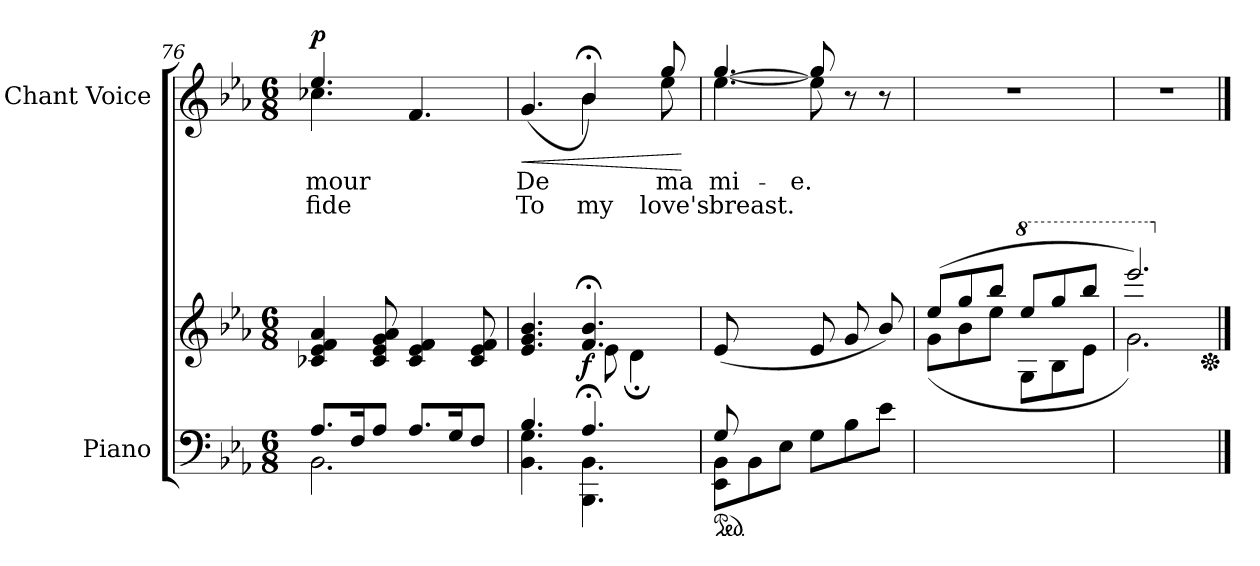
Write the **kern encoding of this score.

**kern	**kern	**dynam	**kern	**text	**text	**dynam
*part2	*part2	*part2	*part1	*part1	*part1	*part1
*staff3	*staff2	*staff2/3	*staff1	*staff1	*staff1	*staff1
*I"Piano	*	*	*I"Chant Voice	*	*	*
*I'Pno	*	*	*	*	*	*
*clefF4	*clefG2	*	*clefG2	*	*	*
*k[b-e-a-]	*k[b-e-a-]	*	*k[b-e-a-]	*	*	*
*M6/8	*M6/8	*	*M6/8	*	*	*
*MM132	*MM132	*	*MM132	*	*	*
=76	=76	=76	=76	=76	=76	=76
*^	*	*	*	*	*	*
!	!	!	!	!	!LO:LY:b	!LO:LY:b	!LO:DY:a
*	*	*	*	*^	*	*	*
8.A-/L	2.BB-\	4c-X/ 4e-/ 4f/ 4a-/	.	4.ee-/	4.cc-X\	-mour	-fide	p
16F/K	.	.	.	.	.	.	.	.
8A-/J	.	8c-/ 8e-/ 8g/ 8a-/	.	.	.	.	.	.
8.A-/L	.	4c-/ 4e-/ 4f/	.	4.f/	4.ryy	.	.	.
16G/K	.	.	.	.	.	.	.	.
8F/J	.	8c-/ 8e-/ 8f/	.	.	.	.	.	.
=77	=77	=77	=77	=77	=77	=77	=77	=77
*	*	*^	*	*	*	*	*	*
!	!	!	!	!	!	!	!LO:LY:b	!LO:LY:b	!LO:HP:b
4.BB-\ 4.G\	4.B-/	4.e-/ 4.g/ 4.b-/	4.ryy	.	(<4.g/	4.ryy	De	To	<
!	!	!	!	!LO:DY:b	!	!	!	!LO:LY:b	!
4.BBB-\; 4.BB-\;	4.A-/	4.f/;< 4.b-/;<	8e-\	f	4b-;</)	4b-\	.	my	.
.	.	.	4d;\	.	.	.	.	.	.
!	!	!	!	!	!	!	!LO:LY:b	!LO:LY:b	!
.	.	.	.	.	8ee-\	8gg/	ma	love's	.
*v	*v	*	*	*	*v	*v	*	*	*
*	*v	*v	*	*	*	*	*
.	.	.	.	.	.	[
=78	=78	=78	=78	=78	=78	=78
*^	*	*	*	*	*	*
*	*^	*	*	*	*	*	*
*ped	*	*	*	*	*	*	*	*
!	!	!	!	!	!	!LO:LY:b	!LO:LY:b	!
*	*	*	*	*	*^	*	*	*
8ryy	8G/	8EE-\ 8BB-\L	(>8e-/L	.	[4.ee-\	[4.gg/	mi-	breast.	.
8G/	2ryy	8BB-\	4ryy	.	.	.	.	.	.
8B-/J	.	8E-\J	.	.	.	.	.	.	.
!	!	!	!	!	!	!	!LO:LY:b	!	!
4.ryy	.	8G\L	8e-/L	.	8ee-\]	8gg/]	-e.	.	.
.	.	8B-\	8g/	.	8r	4ryy	.	.	.
.	8ryy	8e-\J	8b-/J)	.	8r	.	.	.	.
*v	*v	*v	*	*	*v	*v	*	*	*
=79	=79	=79	=79	=79	=79	=79
*	*^	*	*	*	*	*
2.ryy	(>8ee-/L	(<8g\L	.	2.r	.	.	.
.	8gg/	8b-\	.	.	.	.	.
.	8bb-/J	8ee-\J	.	.	.	.	.
*	*8va	*	*	*	*	*	*
.	8eee-/L	8g\L	.	.	.	.	.
.	8ggg/	8b-\	.	.	.	.	.
.	8bbb-/J	8ee-\J	.	.	.	.	.
=80	=80	=80	=80	=80	=80	=80	=80
2.ryy	2.eeee-/)	2.gg\)	.	2.r	.	.	.
*	*X8va	*	*	*	*	*	*
*	*Xped	*	*	*	*	*	*
*	*v	*v	*	*	*	*	*
==	==	==	==	==	==	==
*-	*-	*-	*-	*-	*-	*-
